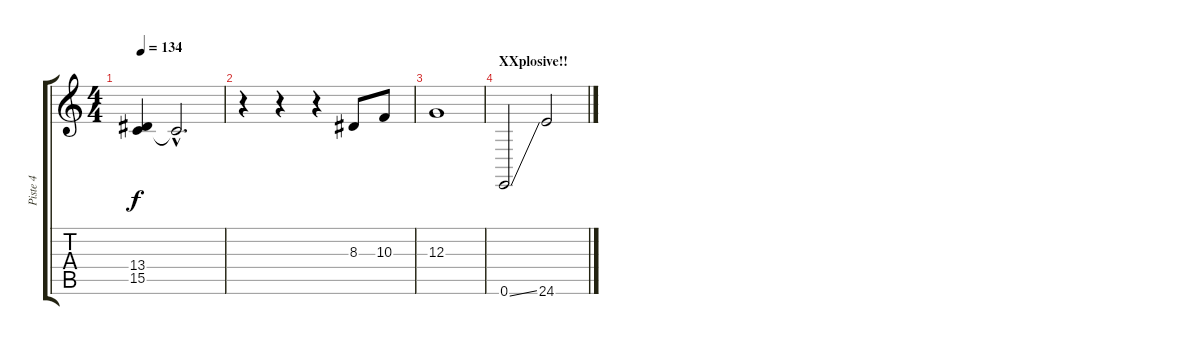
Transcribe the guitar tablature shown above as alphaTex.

\track ("Piste 4" "Piste 4") {instrument musicbox}
\staff {score tabs}
\tuning (E4 B3 G3 D3 A2 E2) {hide}
\ts (4 4)
\tempo 134
\clef g2
\ks c
(13.4{t} 15.5).4{dy f} 15.5{hac t}.2{d} |
r.4 r.4 r.4 8.3.8 10.3.8 |
12.3.1 |
\section ("" "XXplosive!!")
0.6{ss}.2 24.6.2
